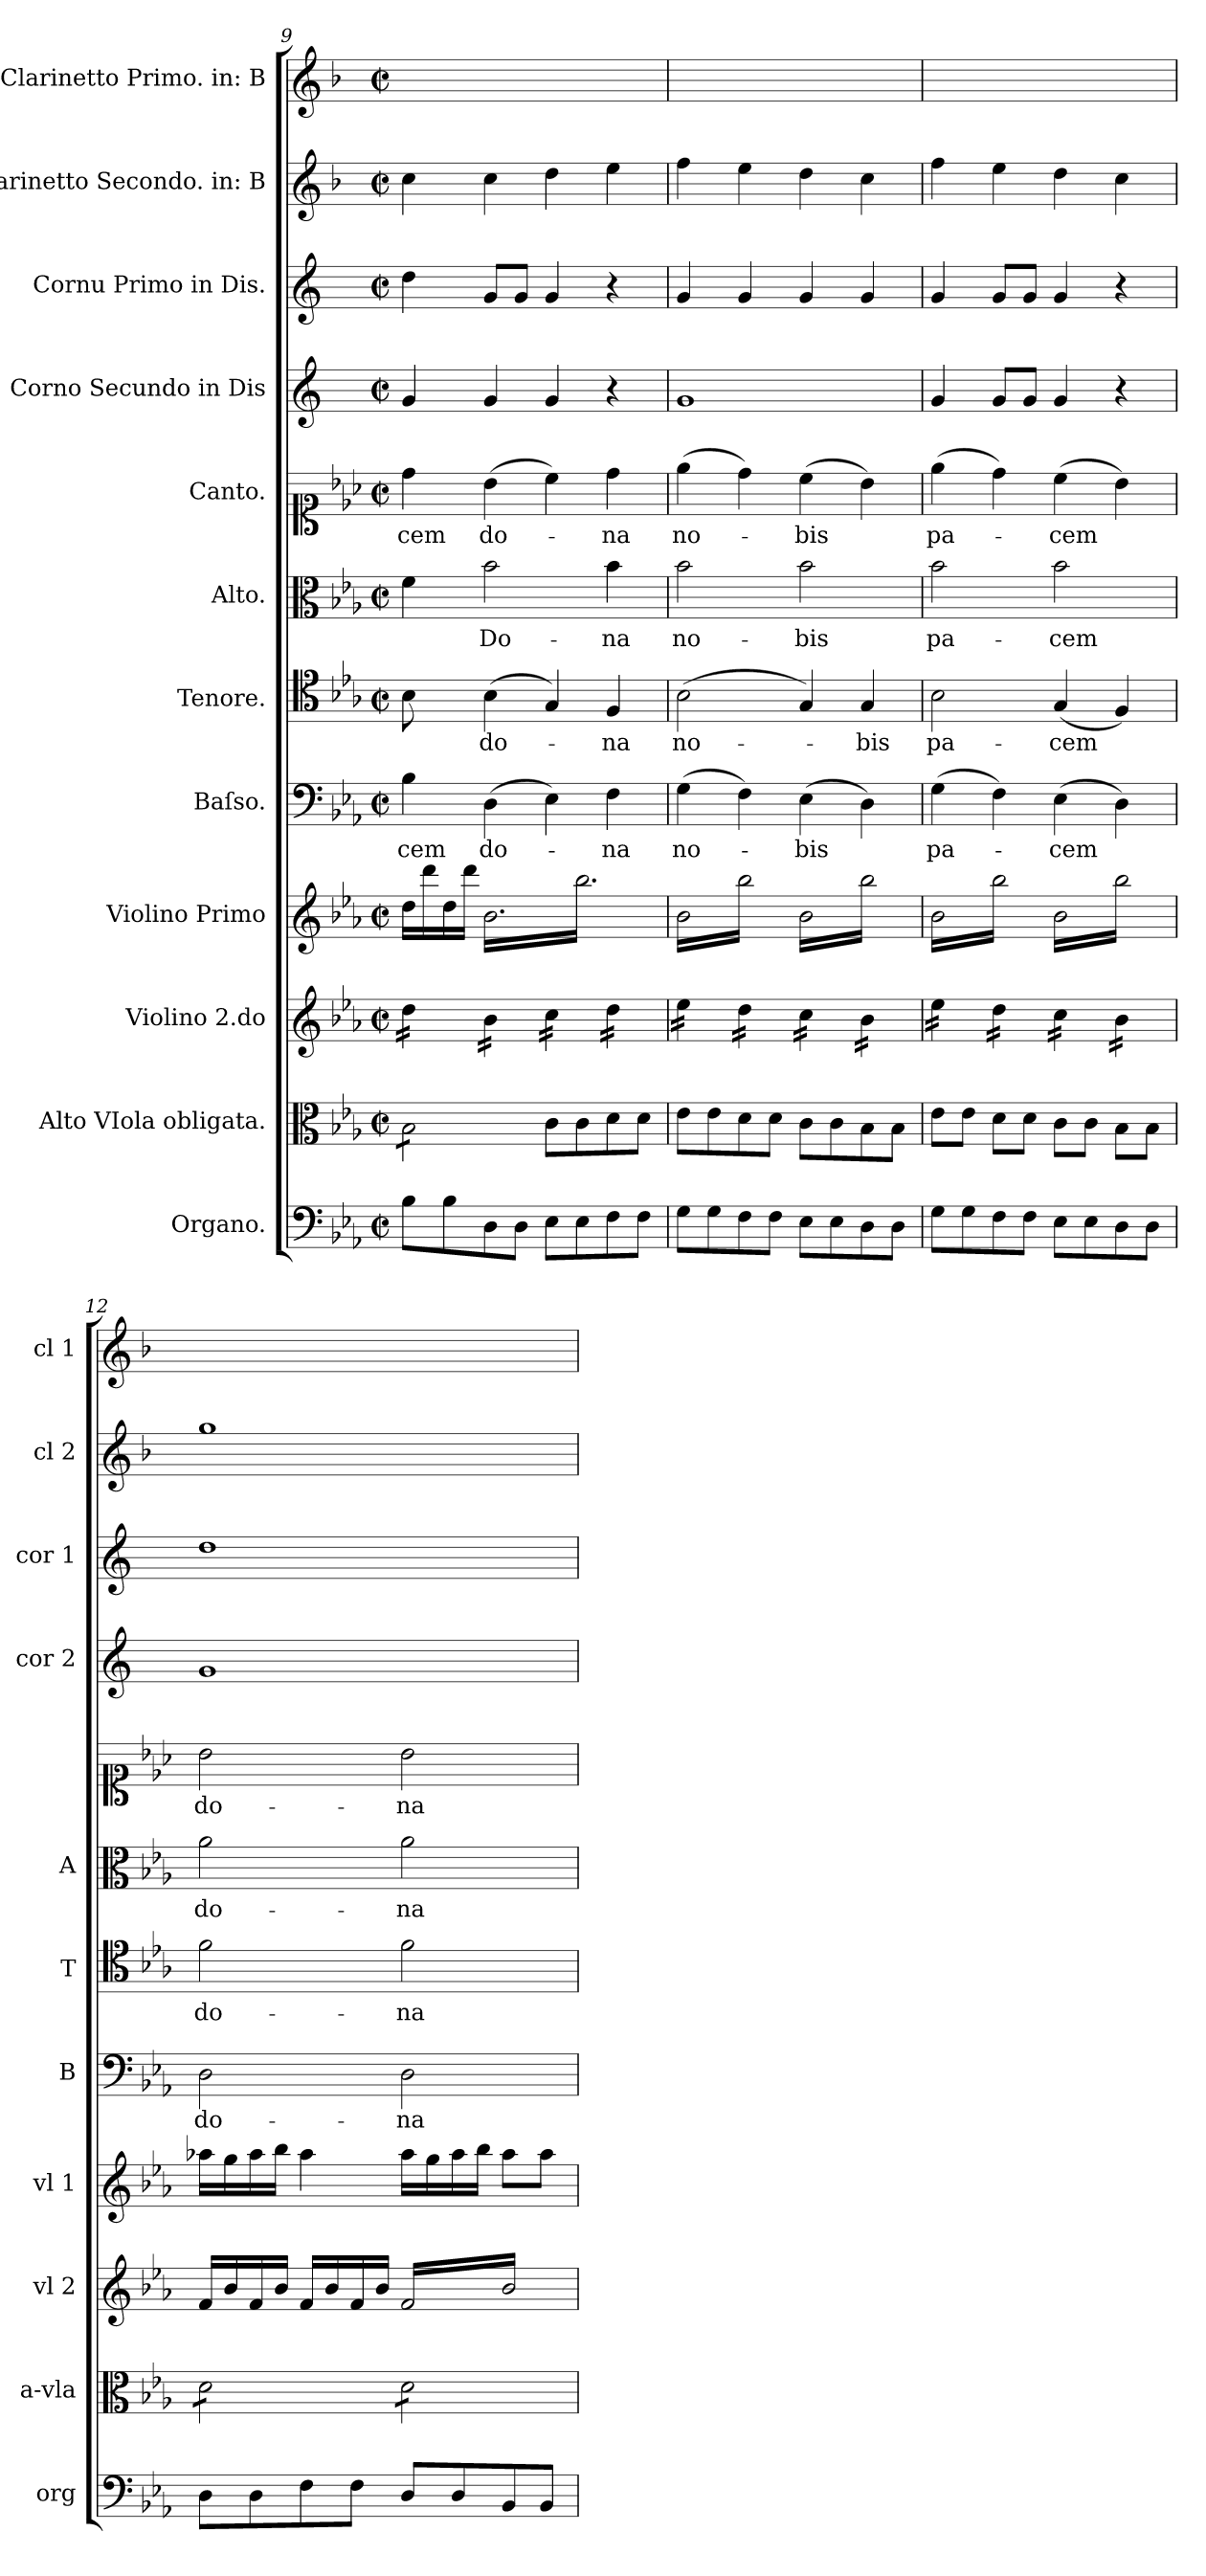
**kern	**kern	**kern	**kern	**kern	**text	**kern	**text	**kern	**text	**kern	**text	**kern	**kern	**kern	**kern
*part12	*part11	*part10	*part9	*part8	*part8	*part7	*part7	*part6	*part6	*part5	*part5	*part4	*part3	*part2	*part1
*staff12	*staff11	*staff10	*staff9	*staff8	*staff8	*staff7	*staff7	*staff6	*staff6	*staff5	*staff5	*staff4	*staff3	*staff2	*staff1
*I"Organo.	*I"Alto VIola obligata.	*I"Violino 2.do	*I"Violino Primo	*I"Baſso.	*	*I"Tenore.	*	*I"Alto.	*	*I"Canto.	*	*I"Corno Secundo in Dis	*I"Cornu Primo in Dis.	*I"Clarinetto Secondo. in: B	*I"Clarinetto Primo. in: B
*I'org	*I'a-vla	*I'vl 2	*I'vl 1	*I'B	*	*I'T	*	*I'A	*	*	*	*I'cor 2	*I'cor 1	*I'cl 2	*I'cl 1
*clefF4	*clefC3	*clefG2	*clefG2	*clefF4	*	*clefC4	*	*clefC3	*	*clefC1	*	*clefG2	*clefG2	*clefG2	*clefG2
*	*	*	*	*	*	*	*	*	*	*	*	*ITrd5c9	*ITrd5c9	*ITrd1c2	*ITrd1c2
*k[b-e-a-]	*k[b-e-a-]	*k[b-e-a-]	*k[b-e-a-]	*k[b-e-a-]	*	*k[b-e-a-]	*	*k[b-e-a-]	*	*k[b-e-a-]	*	*k[b-e-a-]	*k[b-e-a-]	*k[b-e-a-]	*k[b-e-a-]
*E-:	*E-:	*E-:	*E-:	*E-:	*	*E-:	*	*E-:	*	*E-:	*	*E-:	*E-:	*E-:	*E-:
*M2/2	*M2/2	*M2/2	*M2/2	*M2/2	*	*M2/2	*	*M2/2	*	*M2/2	*	*M2/2	*M2/2	*M2/2	*M2/2
*met(c|)	*met(c|)	*met(c|)	*met(c|)	*met(c|)	*	*met(c|)	*	*met(c|)	*	*met(c|)	*	*met(c|)	*met(c|)	*met(c|)	*met(c|)
=9	=9	=9	=9	=9	=9	=9	=9	=9	=9	=9	=9	=9	=9	=9	=9
!	!	!	!	!	!	!LO:N:vis=8	!	!	!	!	!	!	!	!	!
*	*tremolo	*	*	*	*	*	*	*	*	*	*	*	*	*	*
*	*	*tremolo	*	*	*	*	*	*	*	*	*	*	*	*	*
8B-\L	8B-\L	16dd\LL	16dd\LL	4B-\	-cem	4B-\	.	4f\	.	4dd\	-cem	4B-/	4f\	4b-\	1ryy
.	.	16dd\	16ddd\	.	.	.	.	.	.	.	.	.	.	.	.
8B-\	8B-\	16dd\	16dd\	.	.	.	.	.	.	.	.	.	.	.	.
.	.	16dd\JJ	16ddd\JJ	.	.	.	.	.	.	.	.	.	.	.	.
*	*	*	*tremolo	*	*	*	*	*	*	*	*	*	*	*	*
8D\	8B-\	16b-\LL	16b-\LL	(4D\	do-	(4B-\	do-	2b-\	Do-	(4b-\	do-	4B-/	8B-/L	4b-\	.
.	.	16b-\	16bb-\	.	.	.	.	.	.	.	.	.	.	.	.
8D\J	8B-\J	16b-\	16b-\	.	.	.	.	.	.	.	.	.	8B-/J	.	.
*	*Xtremolo	*	*	*	*	*	*	*	*	*	*	*	*	*	*
.	.	16b-\JJ	16bb-\	.	.	.	.	.	.	.	.	.	.	.	.
8E-\L	8c\L	16cc\LL	16b-\	4E-\)	.	4G/)	.	.	.	4cc\)	.	4B-/	4B-/	4cc\	.
.	.	16cc\	16bb-\	.	.	.	.	.	.	.	.	.	.	.	.
8E-\	8c\	16cc\	16b-\	.	.	.	.	.	.	.	.	.	.	.	.
.	.	16cc\JJ	16bb-\	.	.	.	.	.	.	.	.	.	.	.	.
8F\	8d\	16dd\LL	16b-\	4F\	-na	4F/	-na	4b-\	-na	4dd\	-na	4r	4r	4dd\	.
.	.	16dd\	16bb-\	.	.	.	.	.	.	.	.	.	.	.	.
8F\J	8d\J	16dd\	16b-\	.	.	.	.	.	.	.	.	.	.	.	.
.	.	16dd\JJ	16bb-\JJ	.	.	.	.	.	.	.	.	.	.	.	.
=10	=10	=10	=10	=10	=10	=10	=10	=10	=10	=10	=10	=10	=10	=10	=10
8G\L	8e-\L	16ee-\LL	16b-\LL	(4G\	no-	(2B-\	no-	2b-\	no-	(4ee-\	no-	1B-	4B-/	4ee-\	1ryy
.	.	16ee-\	16bb-\	.	.	.	.	.	.	.	.	.	.	.	.
8G\	8e-\	16ee-\	16b-\	.	.	.	.	.	.	.	.	.	.	.	.
.	.	16ee-\JJ	16bb-\	.	.	.	.	.	.	.	.	.	.	.	.
8F\	8d\	16dd\LL	16b-\	4F\)	.	.	.	.	.	4dd\)	.	.	4B-/	4dd\	.
.	.	16dd\	16bb-\	.	.	.	.	.	.	.	.	.	.	.	.
8F\J	8d\J	16dd\	16b-\	.	.	.	.	.	.	.	.	.	.	.	.
.	.	16dd\JJ	16bb-\JJ	.	.	.	.	.	.	.	.	.	.	.	.
8E-\L	8c\L	16cc\LL	16b-\LL	(4E-\	-bis	4G/)	.	2b-\	-bis	(4cc\	-bis	.	4B-/	4cc\	.
.	.	16cc\	16bb-\	.	.	.	.	.	.	.	.	.	.	.	.
8E-\	8c\	16cc\	16b-\	.	.	.	.	.	.	.	.	.	.	.	.
.	.	16cc\JJ	16bb-\	.	.	.	.	.	.	.	.	.	.	.	.
8D\	8B-\	16b-\LL	16b-\	4D\)	.	4G/	-bis	.	.	4b-\)	.	.	4B-/	4b-\	.
.	.	16b-\	16bb-\	.	.	.	.	.	.	.	.	.	.	.	.
8D\J	8B-\J	16b-\	16b-\	.	.	.	.	.	.	.	.	.	.	.	.
.	.	16b-\JJ	16bb-\JJ	.	.	.	.	.	.	.	.	.	.	.	.
=11	=11	=11	=11	=11	=11	=11	=11	=11	=11	=11	=11	=11	=11	=11	=11
8G\L	8e-\L	16ee-\LL	16b-\LL	(4G\	pa-	2B-\	pa-	2b-\	pa-	(4ee-\	pa-	4B-/	4B-/	4ee-\	1ryy
.	.	16ee-\	16bb-\	.	.	.	.	.	.	.	.	.	.	.	.
8G\	8e-\J	16ee-\	16b-\	.	.	.	.	.	.	.	.	.	.	.	.
.	.	16ee-\JJ	16bb-\	.	.	.	.	.	.	.	.	.	.	.	.
8F\	8d\L	16dd\LL	16b-\	4F\)	.	.	.	.	.	4dd\)	.	8B-/L	8B-/L	4dd\	.
.	.	16dd\	16bb-\	.	.	.	.	.	.	.	.	.	.	.	.
8F\J	8d\J	16dd\	16b-\	.	.	.	.	.	.	.	.	8B-/J	8B-/J	.	.
.	.	16dd\JJ	16bb-\JJ	.	.	.	.	.	.	.	.	.	.	.	.
8E-\L	8c\L	16cc\LL	16b-\LL	(4E-\	-cem	(4G/	-cem	2b-\	-cem	(4cc\	-cem	4B-/	4B-/	4cc\	.
.	.	16cc\	16bb-\	.	.	.	.	.	.	.	.	.	.	.	.
8E-\	8c\J	16cc\	16b-\	.	.	.	.	.	.	.	.	.	.	.	.
.	.	16cc\JJ	16bb-\	.	.	.	.	.	.	.	.	.	.	.	.
8D\	8B-\L	16b-\LL	16b-\	4D\)	.	4F/)	.	.	.	4b-\)	.	4r	4r	4b-\	.
.	.	16b-\	16bb-\	.	.	.	.	.	.	.	.	.	.	.	.
8D\J	8B-\J	16b-\	16b-\	.	.	.	.	.	.	.	.	.	.	.	.
.	.	16b-\JJ	16bb-\JJ	.	.	.	.	.	.	.	.	.	.	.	.
*	*	*	*Xtremolo	*	*	*	*	*	*	*	*	*	*	*	*
*	*	*Xtremolo	*	*	*	*	*	*	*	*	*	*	*	*	*
=12	=12	=12	=12	=12	=12	=12	=12	=12	=12	=12	=12	=12	=12	=12	=12
*	*tremolo	*	*	*	*	*	*	*	*	*	*	*	*	*	*
8D\L	8d\L	16f/LL	16aa-X\LL	2D\	do-	2f\	do-	2a-\	do-	2b-\	do-	1B-	1f	1ff	1ryy
.	.	16b-/	16gg\	.	.	.	.	.	.	.	.	.	.	.	.
8D\	8d\	16f/	16aa-\	.	.	.	.	.	.	.	.	.	.	.	.
.	.	16b-/JJ	16bb-\JJ	.	.	.	.	.	.	.	.	.	.	.	.
8F\	8d\	16f/LL	4aa-\	.	.	.	.	.	.	.	.	.	.	.	.
.	.	16b-/	.	.	.	.	.	.	.	.	.	.	.	.	.
8F\J	8d\J	16f/	.	.	.	.	.	.	.	.	.	.	.	.	.
.	.	16b-/JJ	.	.	.	.	.	.	.	.	.	.	.	.	.
*	*	*tremolo	*	*	*	*	*	*	*	*	*	*	*	*	*
8D/L	8d\L	16f/LL	16aa-\LL	2D\	-na	2f\	-na	2a-\	-na	2b-\	-na	.	.	.	.
.	.	16b-/	16gg\	.	.	.	.	.	.	.	.	.	.	.	.
8D/	8d\	16f/	16aa-\	.	.	.	.	.	.	.	.	.	.	.	.
.	.	16b-/	16bb-\JJ	.	.	.	.	.	.	.	.	.	.	.	.
8BB-/	8d\	16f/	8aa-\L	.	.	.	.	.	.	.	.	.	.	.	.
.	.	16b-/	.	.	.	.	.	.	.	.	.	.	.	.	.
8BB-/J	8d\J	16f/	8aa-\J	.	.	.	.	.	.	.	.	.	.	.	.
*	*Xtremolo	*	*	*	*	*	*	*	*	*	*	*	*	*	*
.	.	16b-/JJ	.	.	.	.	.	.	.	.	.	.	.	.	.
*	*	*Xtremolo	*	*	*	*	*	*	*	*	*	*	*	*	*
.	.	.	.	.	.	.	.	.	.	.	.	.	.	.	.
.	.	.	.	.	.	.	.	.	.	.	.	.	.	.	.
.	.	.	.	.	.	.	.	.	.	.	.	.	.	.	.
.	.	.	.	.	.	.	.	.	.	.	.	.	.	.	.
=	=	=	=	=	=	=	=	=	=	=	=	=	=	=	=
*-	*-	*-	*-	*-	*-	*-	*-	*-	*-	*-	*-	*-	*-	*-	*-
